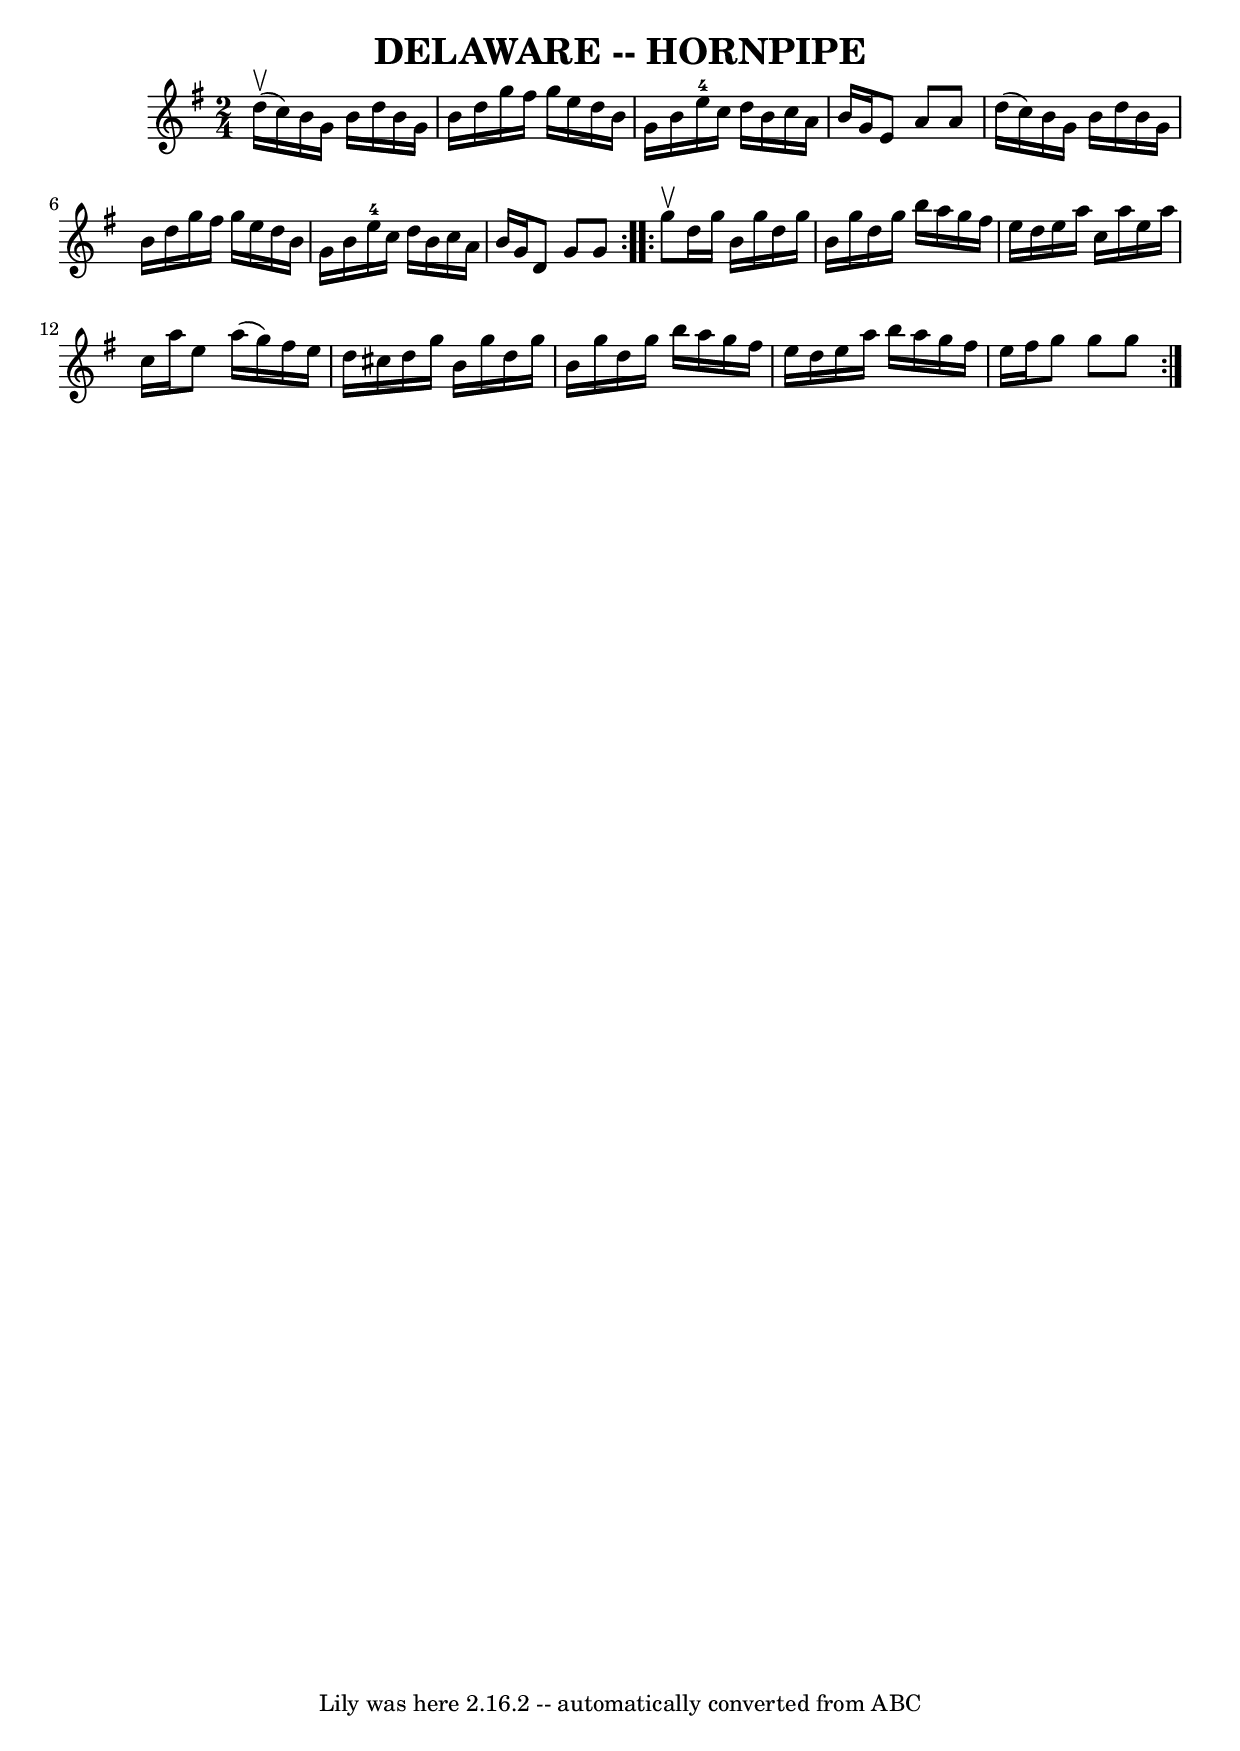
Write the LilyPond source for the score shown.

\version "2.16.2"
\include "Mammoth.ily"
\header {
  %% book = "Ryan's Mammoth Collection of Fiddle Tunes"
  crossRefNumber = "1"
  footnotes = ""
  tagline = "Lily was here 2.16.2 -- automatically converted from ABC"
  title = "DELAWARE -- HORNPIPE"

}
voicedefault =  {



  \repeat volta 2 {

    \time 2/4 
    \key g \major     d''16 (^\upbow c''16)    |
    b'16         g'16 b'16 d''16 b'16 g'16 b'16 d''16     |
    g''16         fis''16 g''16 e''16 d''16 b'16 g'16 b'16     |
         e''16-4 c''16 d''16 b'16 c''16 a'16 b'16 g'16      |
    e'8 a'8 a'8 d''16 (c''16)   |
    b'16 g'16      b'16 d''16 b'16 g'16 b'16 d''16     |
    g''16         fis''16 g''16 e''16 d''16 b'16 g'16 b'16     |
         e''16-4 c''16 d''16 b'16 c''16 a'16 b'16 g'16      |
    d'8 g'8 g'8    
  }     
  \repeat volta 2 {     g''8^\upbow     |
    d''16 g''16 b'16 g''16 d''16 g''16 b'16 g''16    |
    d''16 g''16 b''16 a''16 g''16 fis''16 e''16         d''16     |
    e''16 a''16 c''16 a''16 e''16 a''16 c''16      a''16     |
    e''8 a''16 (g''16) fis''16 e''16 d''16       cis''16     |
    d''16 g''16 b'16 g''16 d''16 g''16         b'16 g''16     |
    d''16 g''16 b''16 a''16 g''16         fis''16 e''16 d''16     |
    e''16 a''16 b''16 a''16         g''16 fis''16 e''16 fis''16     |
    g''8 g''8 g''8    
  }   

}

\score{
  <<

    \context Staff="default"
    {
      \voicedefault 
      
    }

  >>
  \layout {
    
  }
  \midi {
  }

}
